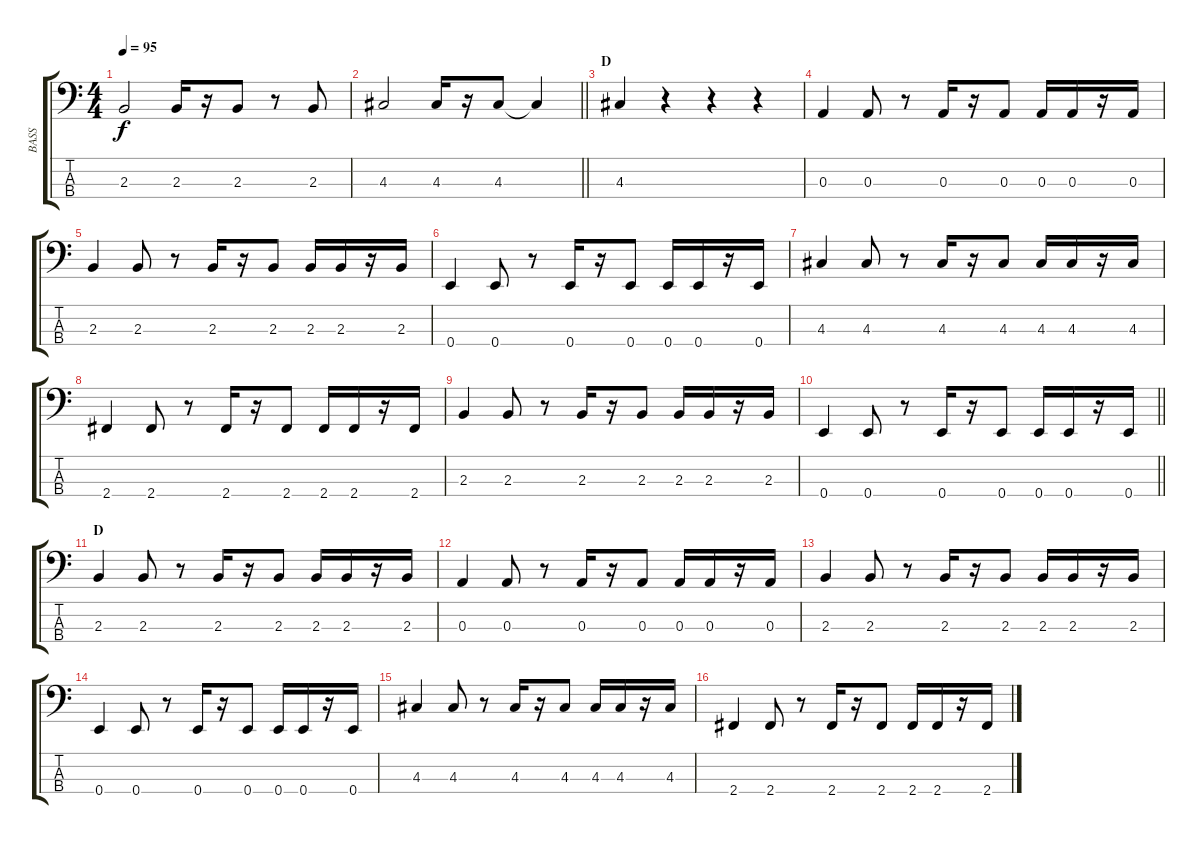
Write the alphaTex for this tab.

\track ("BASS" "BASS") {instrument electricbasspick}
\staff {score tabs}
\tuning (G2 D2 A1 E1) {hide}
\ts (4 4)
\tempo 95
\clef f4
\ks c
2.3.2{dy f} 2.3.16 r.16 2.3.8 r.8 2.3.8 |
\barLineRight lightlight
4.3.2 4.3.16 r.16 4.3.8 4.3{t}.4 |
\section ("" "D")
4.3.4 r.4 r.4 r.4 |
0.3.4 0.3.8 r.8 0.3.16 r.16 0.3.8 0.3.16 0.3.16 r.16 0.3.16 |
2.3.4 2.3.8 r.8 2.3.16 r.16 2.3.8 2.3.16 2.3.16 r.16 2.3.16 |
0.4.4 0.4.8 r.8 0.4.16 r.16 0.4.8 0.4.16 0.4.16 r.16 0.4.16 |
4.3.4 4.3.8 r.8 4.3.16 r.16 4.3.8 4.3.16 4.3.16 r.16 4.3.16 |
2.4.4 2.4.8 r.8 2.4.16 r.16 2.4.8 2.4.16 2.4.16 r.16 2.4.16 |
2.3.4 2.3.8 r.8 2.3.16 r.16 2.3.8 2.3.16 2.3.16 r.16 2.3.16 |
\barLineRight lightlight
0.4.4 0.4.8 r.8 0.4.16 r.16 0.4.8 0.4.16 0.4.16 r.16 0.4.16 |
\section ("" "D")
2.3.4 2.3.8 r.8 2.3.16 r.16 2.3.8 2.3.16 2.3.16 r.16 2.3.16 |
0.3.4 0.3.8 r.8 0.3.16 r.16 0.3.8 0.3.16 0.3.16 r.16 0.3.16 |
2.3.4 2.3.8 r.8 2.3.16 r.16 2.3.8 2.3.16 2.3.16 r.16 2.3.16 |
0.4.4 0.4.8 r.8 0.4.16 r.16 0.4.8 0.4.16 0.4.16 r.16 0.4.16 |
4.3.4 4.3.8 r.8 4.3.16 r.16 4.3.8 4.3.16 4.3.16 r.16 4.3.16 |
2.4.4 2.4.8 r.8 2.4.16 r.16 2.4.8 2.4.16 2.4.16 r.16 2.4.16
